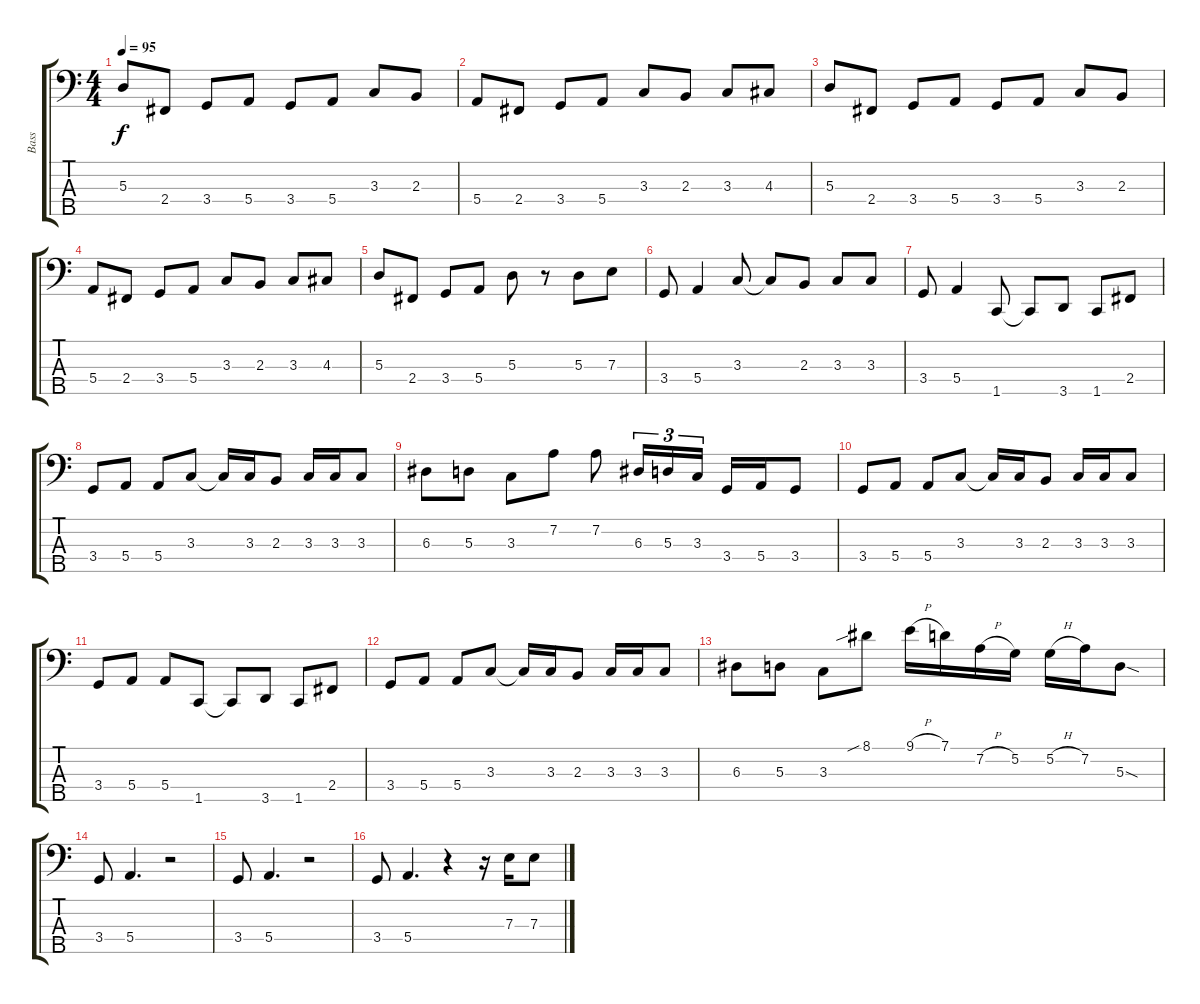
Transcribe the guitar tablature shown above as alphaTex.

\track ("Bass" "Bass") {instrument electricbassfinger}
\staff {score tabs}
\tuning (G2 D2 A1 E1 B0) {hide}
\ts (4 4)
\tempo 95
\clef f4
\ks c
5.3.8{dy f} 2.4.8 3.4.8 5.4.8 3.4.8 5.4.8 3.3.8 2.3.8 |
5.4.8 2.4.8 3.4.8 5.4.8 3.3.8 2.3.8 3.3.8 4.3.8 |
5.3.8 2.4.8 3.4.8 5.4.8 3.4.8 5.4.8 3.3.8 2.3.8 |
5.4.8 2.4.8 3.4.8 5.4.8 3.3.8 2.3.8 3.3.8 4.3.8 |
5.3.8 2.4.8 3.4.8 5.4.8 5.3.8 r.8 5.3.8 7.3.8 |
3.4.8 5.4.4 3.3.8 3.3{t}.8 2.3.8 3.3.8 3.3.8 |
3.4.8 5.4.4 1.5.8 1.5{t}.8 3.5.8 1.5.8 2.4.8 |
3.4.8 5.4.8 5.4.8 3.3.8 3.3{t}.16 3.3.16 2.3.8 3.3.16 3.3.16 3.3.8 |
6.3.8 5.3.8 3.3.8 7.2.8 7.2.8 6.3.16{tu (3 2)} 5.3.16{tu (3 2)} 3.3.16{tu (3 2)} 3.4.16 5.4.16 3.4.8 |
3.4.8 5.4.8 5.4.8 3.3.8 3.3{t}.16 3.3.16 2.3.8 3.3.16 3.3.16 3.3.8 |
3.4.8 5.4.8 5.4.8 1.5.8 1.5{t}.8 3.5.8 1.5.8 2.4.8 |
3.4.8 5.4.8 5.4.8 3.3.8 3.3{t}.16 3.3.16 2.3.8 3.3.16 3.3.16 3.3.8 |
6.3.8 5.3.8 3.3.8 8.1{sib}.8 9.1{h}.16 7.1.16 7.2{h}.16 5.2.16 5.2{h}.16 7.2.16 5.3{sod}.8 |
3.4.8 5.4.4{d} r.2 |
3.4.8 5.4.4{d} r.2 |
3.4.8 5.4.4{d} r.4 r.16 7.3.16 7.3.8
